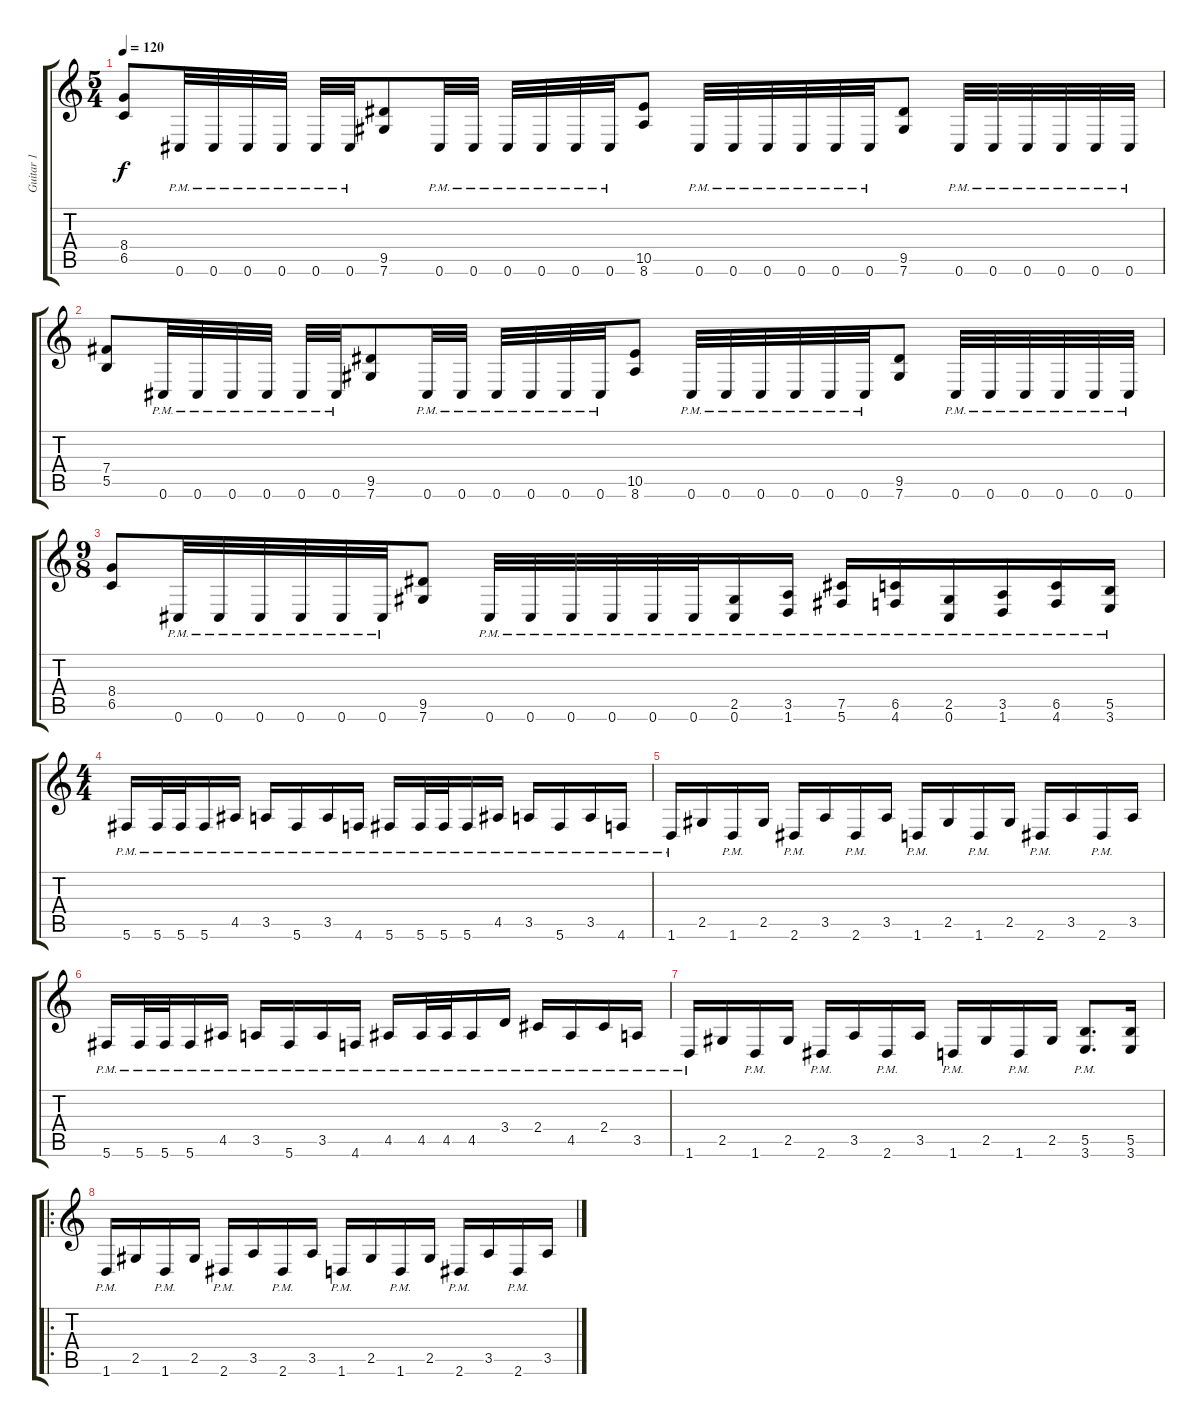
\track ("Guitar 1" "Guitar 1") {instrument distortionguitar}
\staff {score tabs}
\tuning (Db4 Ab3 E3 B2 Gb2 Db2) {hide}
\ts (5 4)
\tempo 120
\clef g2
\ks c
(8.4 6.5).8{dy f} 0.6{pm}.32 0.6{pm}.32 0.6{pm}.32 0.6{pm}.32 0.6{pm}.32 0.6{pm}.32 (9.5 7.6).8 0.6{pm}.32 0.6{pm}.32 0.6{pm}.32 0.6{pm}.32 0.6{pm}.32 0.6{pm}.32 (10.5 8.6).8 0.6{pm}.32 0.6{pm}.32 0.6{pm}.32 0.6{pm}.32 0.6{pm}.32 0.6{pm}.32 (9.5 7.6).8 0.6{pm}.32 0.6{pm}.32 0.6{pm}.32 0.6{pm}.32 0.6{pm}.32 0.6{pm}.32 |
(7.4 5.5).8 0.6{pm}.32 0.6{pm}.32 0.6{pm}.32 0.6{pm}.32 0.6{pm}.32 0.6{pm}.32 (9.5 7.6).8 0.6{pm}.32 0.6{pm}.32 0.6{pm}.32 0.6{pm}.32 0.6{pm}.32 0.6{pm}.32 (10.5 8.6).8 0.6{pm}.32 0.6{pm}.32 0.6{pm}.32 0.6{pm}.32 0.6{pm}.32 0.6{pm}.32 (9.5 7.6).8 0.6{pm}.32 0.6{pm}.32 0.6{pm}.32 0.6{pm}.32 0.6{pm}.32 0.6{pm}.32 |
\ts (9 8)
(8.4 6.5).8 0.6{pm}.32 0.6{pm}.32 0.6{pm}.32 0.6{pm}.32 0.6{pm}.32 0.6{pm}.32 (9.5 7.6).8 0.6{pm}.32 0.6{pm}.32 0.6{pm}.32 0.6{pm}.32 0.6{pm}.32 0.6{pm}.32 (2.5{pm} 0.6{pm}).16 (3.5{pm} 1.6{pm}).16 (7.5{pm} 5.6{pm}).16 (6.5{pm} 4.6{pm}).16 (2.5{pm} 0.6{pm}).16 (3.5{pm} 1.6{pm}).16 (6.5{pm} 4.6{pm}).16 (5.5{pm} 3.6{pm}).16 |
\ts (4 4)
5.6{pm}.16 5.6{pm}.32 5.6{pm}.32 5.6{pm}.16 4.5{pm}.16 3.5{pm}.16 5.6{pm}.16 3.5{pm}.16 4.6{pm}.16 5.6{pm}.16 5.6{pm}.32 5.6{pm}.32 5.6{pm}.16 4.5{pm}.16 3.5{pm}.16 5.6{pm}.16 3.5{pm}.16 4.6{pm}.16 |
1.6{pm}.16 2.5.16 1.6{pm}.16 2.5.16 2.6{pm}.16 3.5.16 2.6{pm}.16 3.5.16 1.6{pm}.16 2.5.16 1.6{pm}.16 2.5.16 2.6{pm}.16 3.5.16 2.6{pm}.16 3.5.16 |
5.6{pm}.16 5.6{pm}.32 5.6{pm}.32 5.6{pm}.16 4.5{pm}.16 3.5{pm}.16 5.6{pm}.16 3.5{pm}.16 4.6{pm}.16 4.5{pm}.16 4.5{pm}.32 4.5{pm}.32 4.5{pm}.16 3.4{pm}.16 2.4{pm}.16 4.5{pm}.16 2.4{pm}.16 3.5{pm}.16 |
1.6{pm}.16 2.5.16 1.6{pm}.16 2.5.16 2.6{pm}.16 3.5.16 2.6{pm}.16 3.5.16 1.6{pm}.16 2.5.16 1.6{pm}.16 2.5.16 (5.5 3.6{pm}).8{d} (5.5 3.6).16 |
\ro
1.6{pm}.16 2.5.16 1.6{pm}.16 2.5.16 2.6{pm}.16 3.5.16 2.6{pm}.16 3.5.16 1.6{pm}.16 2.5.16 1.6{pm}.16 2.5.16 2.6{pm}.16 3.5.16 2.6{pm}.16 3.5.16
